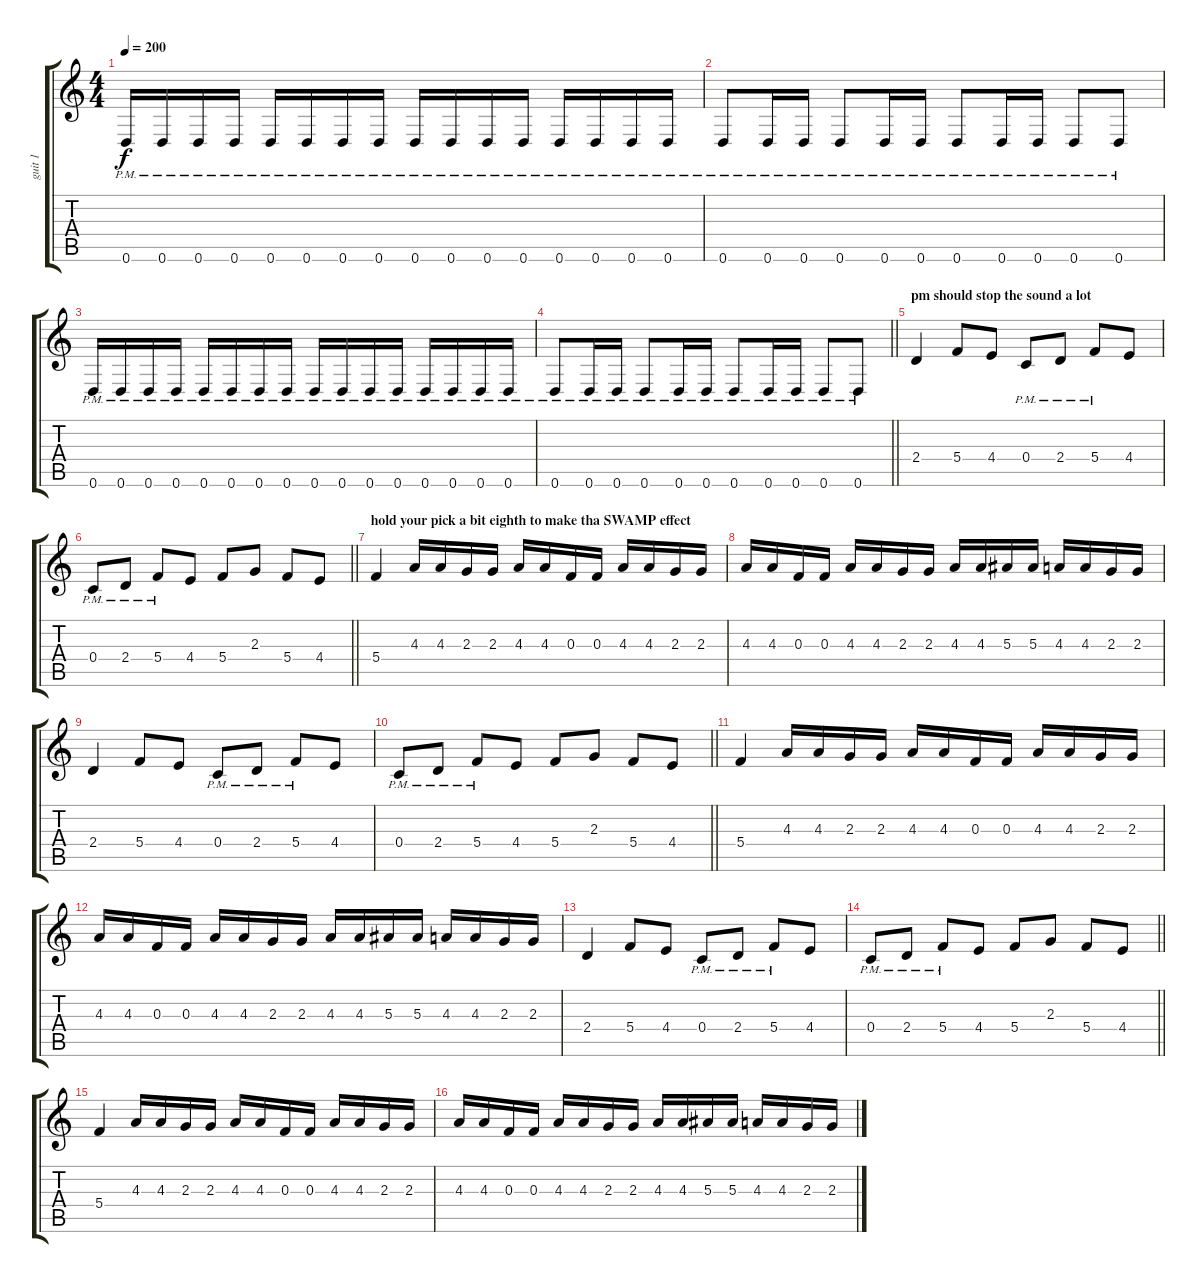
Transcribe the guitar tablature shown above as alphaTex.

\track ("guit 1" "guit 1") {instrument distortionguitar}
\staff {score tabs}
\tuning (D4 A3 F3 C3 G2 D2) {hide}
\ts (4 4)
\tempo 200
\clef g2
\ks c
0.6{pm}.16{dy f} 0.6{pm}.16 0.6{pm}.16 0.6{pm}.16 0.6{pm}.16 0.6{pm}.16 0.6{pm}.16 0.6{pm}.16 0.6{pm}.16 0.6{pm}.16 0.6{pm}.16 0.6{pm}.16 0.6{pm}.16 0.6{pm}.16 0.6{pm}.16 0.6{pm}.16 |
0.6{pm}.8 0.6{pm}.16 0.6{pm}.16 0.6{pm}.8 0.6{pm}.16 0.6{pm}.16 0.6{pm}.8 0.6{pm}.16 0.6{pm}.16 0.6{pm}.8 0.6{pm}.8 |
0.6{pm}.16 0.6{pm}.16 0.6{pm}.16 0.6{pm}.16 0.6{pm}.16 0.6{pm}.16 0.6{pm}.16 0.6{pm}.16 0.6{pm}.16 0.6{pm}.16 0.6{pm}.16 0.6{pm}.16 0.6{pm}.16 0.6{pm}.16 0.6{pm}.16 0.6{pm}.16 |
\barLineRight lightlight
0.6{pm}.8 0.6{pm}.16 0.6{pm}.16 0.6{pm}.8 0.6{pm}.16 0.6{pm}.16 0.6{pm}.8 0.6{pm}.16 0.6{pm}.16 0.6{pm}.8 0.6{pm}.8 |
\section ("" "pm should stop the sound a lot")
2.4.4 5.4.8 4.4.8 0.4{pm}.8 2.4{pm}.8 5.4{pm}.8 4.4.8 |
\barLineRight lightlight
0.4{pm}.8 2.4{pm}.8 5.4{pm}.8 4.4.8 5.4.8 2.3.8 5.4.8 4.4.8 |
\section ("" "hold your pick a bit eighth to make tha SWAMP effect")
5.4.4 4.3.16 4.3.16 2.3.16 2.3.16 4.3.16 4.3.16 0.3.16 0.3.16 4.3.16 4.3.16 2.3.16 2.3.16 |
4.3.16 4.3.16 0.3.16 0.3.16 4.3.16 4.3.16 2.3.16 2.3.16 4.3.16 4.3.16 5.3.16 5.3.16 4.3.16 4.3.16 2.3.16 2.3.16 |
2.4.4 5.4.8 4.4.8 0.4{pm}.8 2.4{pm}.8 5.4{pm}.8 4.4.8 |
\barLineRight lightlight
0.4{pm}.8 2.4{pm}.8 5.4{pm}.8 4.4.8 5.4.8 2.3.8 5.4.8 4.4.8 |
5.4.4 4.3.16 4.3.16 2.3.16 2.3.16 4.3.16 4.3.16 0.3.16 0.3.16 4.3.16 4.3.16 2.3.16 2.3.16 |
4.3.16 4.3.16 0.3.16 0.3.16 4.3.16 4.3.16 2.3.16 2.3.16 4.3.16 4.3.16 5.3.16 5.3.16 4.3.16 4.3.16 2.3.16 2.3.16 |
2.4.4 5.4.8 4.4.8 0.4{pm}.8 2.4{pm}.8 5.4{pm}.8 4.4.8 |
\barLineRight lightlight
0.4{pm}.8 2.4{pm}.8 5.4{pm}.8 4.4.8 5.4.8 2.3.8 5.4.8 4.4.8 |
5.4.4 4.3.16 4.3.16 2.3.16 2.3.16 4.3.16 4.3.16 0.3.16 0.3.16 4.3.16 4.3.16 2.3.16 2.3.16 |
4.3.16 4.3.16 0.3.16 0.3.16 4.3.16 4.3.16 2.3.16 2.3.16 4.3.16 4.3.16 5.3.16 5.3.16 4.3.16 4.3.16 2.3.16 2.3.16
